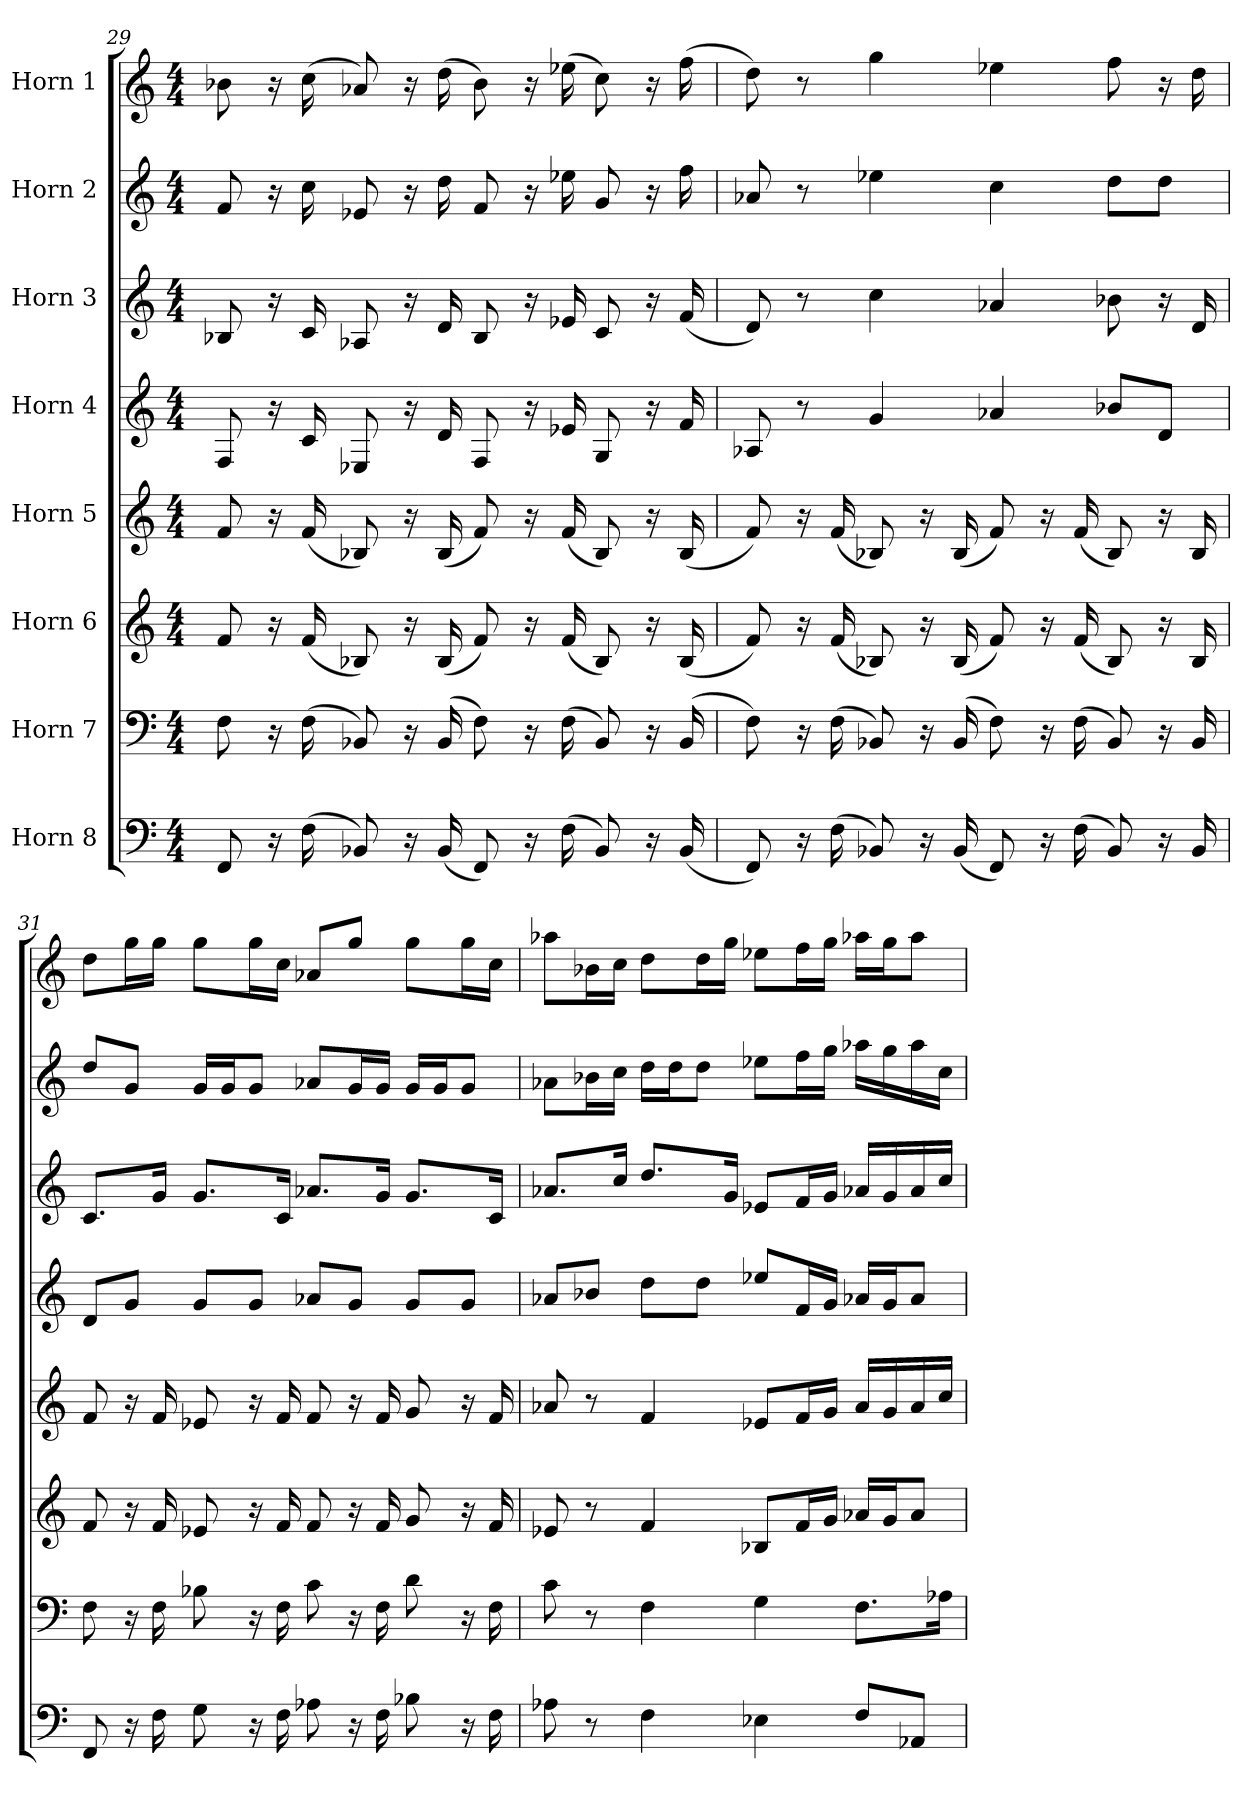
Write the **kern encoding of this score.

**kern	**kern	**kern	**kern	**kern	**kern	**kern	**kern
*part8	*part7	*part6	*part5	*part4	*part3	*part2	*part1
*staff8	*staff7	*staff6	*staff5	*staff4	*staff3	*staff2	*staff1
*I"Horn 8	*I"Horn 7	*I"Horn 6	*I"Horn 5	*I"Horn 4	*I"Horn 3	*I"Horn 2	*I"Horn 1
*clefF4	*clefF4	*clefG2	*clefG2	*clefG2	*clefG2	*clefG2	*clefG2
*ITrd4c7	*ITrd4c7	*ITrd4c7	*ITrd4c7	*ITrd4c7	*ITrd4c7	*ITrd4c7	*ITrd4c7
*k[b-]	*k[b-]	*k[b-]	*k[b-]	*k[b-]	*k[b-]	*k[b-]	*k[b-]
*F:	*F:	*F:	*F:	*F:	*F:	*F:	*F:
*M4/4	*M4/4	*M4/4	*M4/4	*M4/4	*M4/4	*M4/4	*M4/4
=29	=29	=29	=29	=29	=29	=29	=29
8BBB-/	8BB-\	8B-/	8B-/	8BB-/	8E-X/	8B-/	8e-X\
16r	16r	16r	16r	16r	16r	16r	16r
(16BB-\	(16BB-\	(16B-/	(16B-/	16F/	16F/	16f\	(16f\
8EE-X/)	8EE-X/)	8E-X/)	8E-X/)	8AA-X/	8D-X/	8A-X/	8d-X/)
16r	16r	16r	16r	16r	16r	16r	16r
(16EE-/	(16EE-/	(16E-/	(16E-/	16G/	16G/	16g\	(16g\
8BBB-/)	8BB-\)	8B-/)	8B-/)	8BB-/	8E-/	8B-/	8e-\)
16r	16r	16r	16r	16r	16r	16r	16r
(16BB-\	(16BB-\	(16B-/	(16B-/	16A-X/	16A-X/	16a-X\	(16a-X\
8EE-/)	8EE-/)	8E-/)	8E-/)	8C/	8F/	8c/	8f\)
16r	16r	16r	16r	16r	16r	16r	16r
(16EE-/	(16EE-/	(16E-/	(16E-/	16B-/	(16B-/	16b-\	(16b-\
!!LO:PB:g=z
=30	=30	=30	=30	=30	=30	=30	=30
8BBB-/)	8BB-\)	8B-/)	8B-/)	8D-X/	8G/)	8d-X/	8g\)
16r	16r	16r	16r	8r	8r	8r	8r
(16BB-\	(16BB-\	(16B-/	(16B-/	.	.	.	.
8EE-X/)	8EE-X/)	8E-X/)	8E-X/)	4c/	4f\	4a-X\	4cc\
16r	16r	16r	16r	.	.	.	.
(16EE-/	(16EE-/	(16E-/	(16E-/	.	.	.	.
8BBB-/)	8BB-\)	8B-/)	8B-/)	4d-X/	4d-X/	4f\	4a-X\
16r	16r	16r	16r	.	.	.	.
(16BB-\	(16BB-\	(16B-/	(16B-/	.	.	.	.
8EE-/)	8EE-/)	8E-/)	8E-/)	8e-X/L	8e-X\	8g\L	8b-\
16r	16r	16r	16r	8G/J	16r	8g\J	16r
16EE-/	16EE-/	16E-/	16E-/	.	16G/	.	16g\
=31	=31	=31	=31	=31	=31	=31	=31
8BBB-/	8BB-\	8B-/	8B-/	8G/L	8.F/L	8g/L	8g\L
16r	16r	16r	16r	8c/J	.	8c/J	16cc\L
16BB-\	16BB-\	16B-/	16B-/	.	16c/Jk	.	16cc\JJ
8C\	8E-X\	8A-X/	8A-X/	8c/L	8.c/L	16c/LL	8cc\L
.	.	.	.	.	.	16c/J	.
16r	16r	16r	16r	8c/J	.	8c/J	16cc\L
16BB-\	16BB-\	16B-/	16B-/	.	16F/Jk	.	16f\JJ
8D-X\	8F\	8B-/	8B-/	8d-X/L	8.d-X/L	8d-X/L	8d-X/L
16r	16r	16r	16r	8c/J	.	16c/L	8cc/J
16BB-\	16BB-\	16B-/	16B-/	.	16c/Jk	16c/JJ	.
8E-X\	8G\	8c/	8c/	8c/L	8.c/L	16c/LL	8cc\L
.	.	.	.	.	.	16c/J	.
16r	16r	16r	16r	8c/J	.	8c/J	16cc\L
16BB-\	16BB-\	16B-/	16B-/	.	16F/Jk	.	16f\JJ
!!LO:PB:g=z
=32	=32	=32	=32	=32	=32	=32	=32
8D-X\	8F\	8A-X/	8d-X/	8d-X/L	8.d-X/L	8d-X\L	8dd-X\L
8r	8r	8r	8r	8e-X/J	.	16e-X\L	16e-X\L
.	.	.	.	.	16f/Jk	16f\JJ	16f\JJ
4BB-\	4BB-\	4B-/	4B-/	8g\L	8.g/L	16g\LL	8g\L
.	.	.	.	.	.	16g\J	.
.	.	.	.	8g\J	.	8g\J	16g\L
.	.	.	.	.	16c/Jk	.	16cc\JJ
4AA-X\	4C\	8E-X/L	8A-X/L	8a-X/L	8A-X/L	8a-X\L	8a-X\L
.	.	16B-/L	16B-/L	16B-/L	16B-/L	16b-\L	16b-\L
.	.	16c/JJ	16c/JJ	16c/JJ	16c/JJ	16cc\JJ	16cc\JJ
8BB-/L	8.BB-\L	16d-X/LL	16d-/LL	16d-X/LL	16d-X/LL	16dd-X\LL	16dd-X\LL
.	.	16c/J	16c/	16c/J	16c/	16cc\	16cc\J
8DD-X/J	.	8d-/J	16d-/	8d-/J	16d-/	16dd-\	8dd-\J
.	16D-X\Jk	.	16f/JJ	.	16f/JJ	16f\JJ	.
=	=	=	=	=	=	=	=
*-	*-	*-	*-	*-	*-	*-	*-
